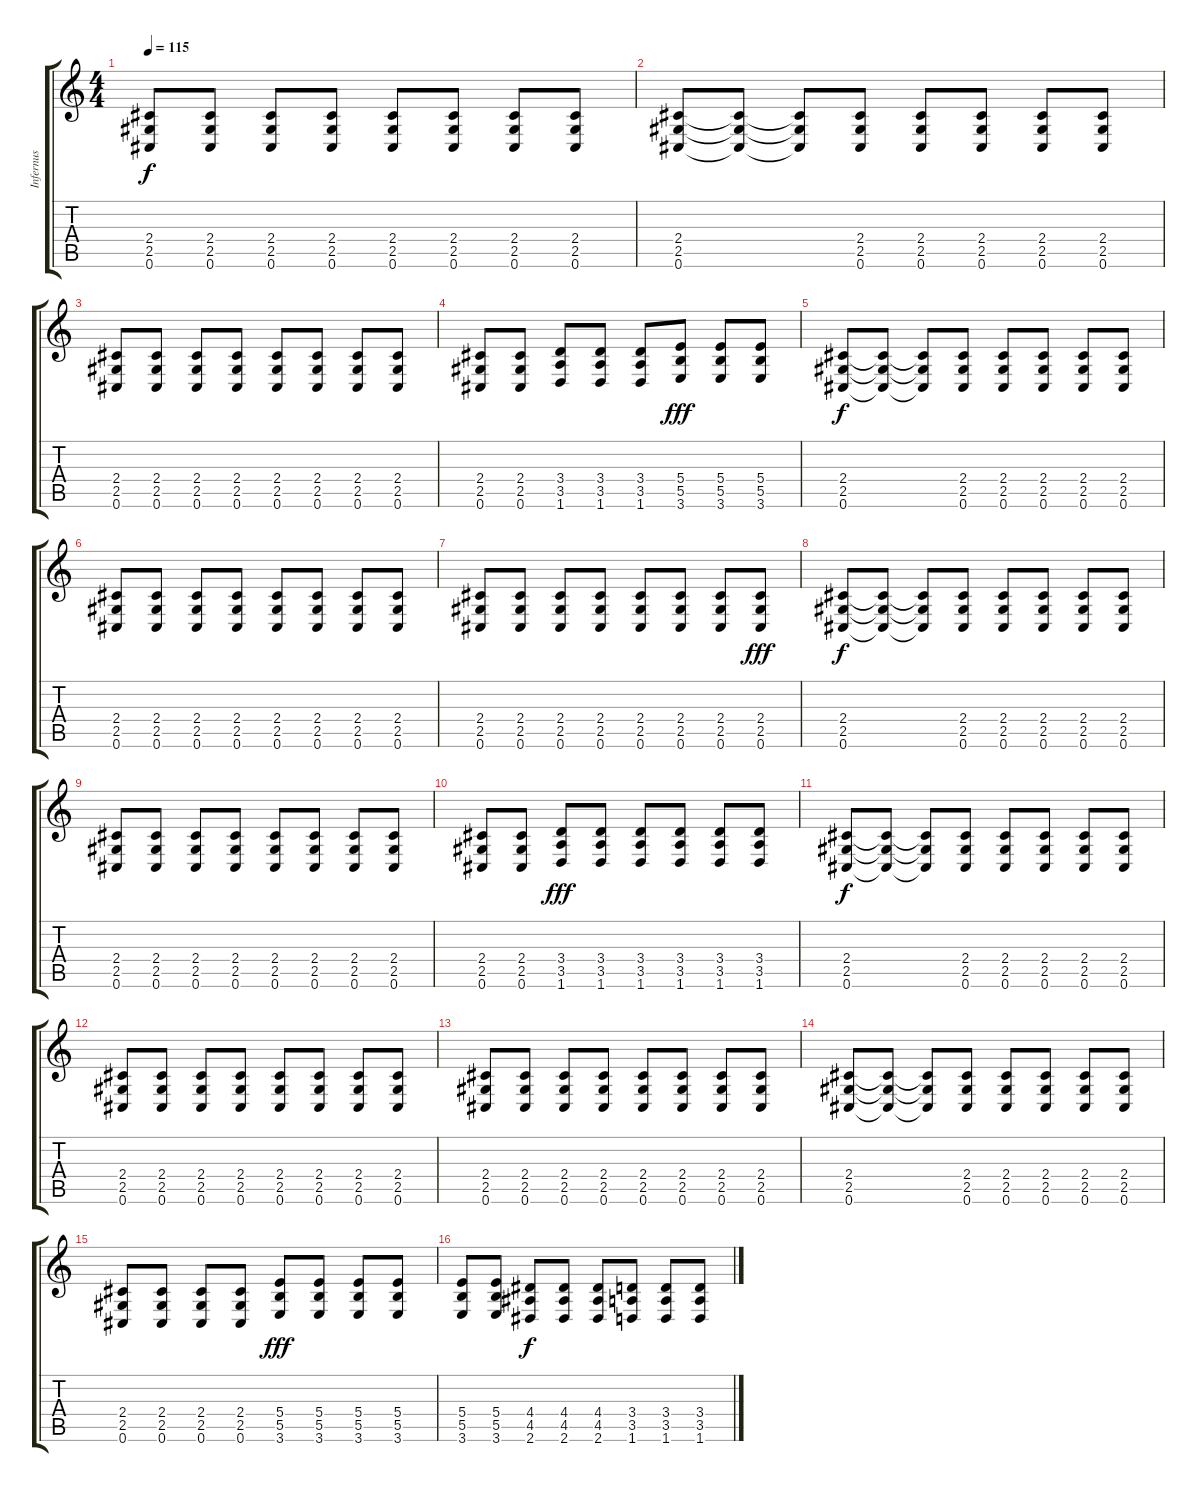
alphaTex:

\track ("Infernus" "Infernus") {instrument distortionguitar}
\staff {score tabs}
\tuning (Db4 Ab3 E3 B2 Gb2 Db2) {hide}
\ts (4 4)
\tempo 115
\clef g2
\ks c
(2.4 2.5 0.6).8{dy f} (2.4 2.5 0.6).8 (2.4 2.5 0.6).8 (2.4 2.5 0.6).8 (2.4 2.5 0.6).8 (2.4 2.5 0.6).8 (2.4 2.5 0.6).8 (2.4 2.5 0.6).8 |
(2.4 2.5 0.6).8 (2.4{t} 2.5{t} 0.6{t}).8 (2.4{t} 2.5{t} 0.6{t}).8 (2.4 2.5 0.6).8 (2.4 2.5 0.6).8 (2.4 2.5 0.6).8 (2.4 2.5 0.6).8 (2.4 2.5 0.6).8 |
(2.4 2.5 0.6).8 (2.4 2.5 0.6).8 (2.4 2.5 0.6).8 (2.4 2.5 0.6).8 (2.4 2.5 0.6).8 (2.4 2.5 0.6).8 (2.4 2.5 0.6).8 (2.4 2.5 0.6).8 |
(2.4 2.5 0.6).8 (2.4 2.5 0.6).8 (3.4 3.5 1.6).8 (3.4 3.5 1.6).8 (3.4 3.5 1.6).8 (5.4 5.5 3.6).8{dy fff} (5.4 5.5 3.6).8 (5.4 5.5 3.6).8 |
(2.4 2.5 0.6).8{dy f volume 12} (2.4{t} 2.5{t} 0.6{t}).8 (2.4{t} 2.5{t} 0.6{t}).8 (2.4 2.5 0.6).8 (2.4 2.5 0.6).8 (2.4 2.5 0.6).8 (2.4 2.5 0.6).8 (2.4 2.5 0.6).8 |
(2.4 2.5 0.6).8 (2.4 2.5 0.6).8 (2.4 2.5 0.6).8 (2.4 2.5 0.6).8 (2.4 2.5 0.6).8 (2.4 2.5 0.6).8 (2.4 2.5 0.6).8 (2.4 2.5 0.6).8 |
(2.4 2.5 0.6).8 (2.4 2.5 0.6).8 (2.4 2.5 0.6).8 (2.4 2.5 0.6).8 (2.4 2.5 0.6).8 (2.4 2.5 0.6).8 (2.4 2.5 0.6).8 (2.4 2.5 0.6).8{dy fff} |
(2.4 2.5 0.6).8{dy f} (2.4{t} 2.5{t} 0.6{t}).8 (2.4{t} 2.5{t} 0.6{t}).8 (2.4 2.5 0.6).8 (2.4 2.5 0.6).8 (2.4 2.5 0.6).8 (2.4 2.5 0.6).8 (2.4 2.5 0.6).8 |
(2.4 2.5 0.6).8 (2.4 2.5 0.6).8 (2.4 2.5 0.6).8 (2.4 2.5 0.6).8 (2.4 2.5 0.6).8 (2.4 2.5 0.6).8 (2.4 2.5 0.6).8 (2.4 2.5 0.6).8 |
(2.4 2.5 0.6).8 (2.4 2.5 0.6).8 (3.4 3.5 1.6).8{dy fff} (3.4 3.5 1.6).8 (3.4 3.5 1.6).8 (3.4 3.5 1.6).8 (3.4 3.5 1.6).8 (3.4 3.5 1.6).8 |
(2.4 2.5 0.6).8{dy f} (2.4{t} 2.5{t} 0.6{t}).8 (2.4{t} 2.5{t} 0.6{t}).8 (2.4 2.5 0.6).8 (2.4 2.5 0.6).8 (2.4 2.5 0.6).8 (2.4 2.5 0.6).8 (2.4 2.5 0.6).8 |
(2.4 2.5 0.6).8 (2.4 2.5 0.6).8 (2.4 2.5 0.6).8 (2.4 2.5 0.6).8 (2.4 2.5 0.6).8 (2.4 2.5 0.6).8 (2.4 2.5 0.6).8 (2.4 2.5 0.6).8 |
(2.4 2.5 0.6).8 (2.4 2.5 0.6).8 (2.4 2.5 0.6).8 (2.4 2.5 0.6).8 (2.4 2.5 0.6).8 (2.4 2.5 0.6).8 (2.4 2.5 0.6).8 (2.4 2.5 0.6).8 |
(2.4 2.5 0.6).8 (2.4{t} 2.5{t} 0.6{t}).8 (2.4{t} 2.5{t} 0.6{t}).8 (2.4 2.5 0.6).8 (2.4 2.5 0.6).8 (2.4 2.5 0.6).8 (2.4 2.5 0.6).8 (2.4 2.5 0.6).8 |
(2.4 2.5 0.6).8 (2.4 2.5 0.6).8 (2.4 2.5 0.6).8 (2.4 2.5 0.6).8 (5.4 5.5 3.6).8{dy fff} (5.4 5.5 3.6).8 (5.4 5.5 3.6).8 (5.4 5.5 3.6).8 |
(5.4 5.5 3.6).8 (5.4 5.5 3.6).8 (4.4 4.5 2.6).8{dy f} (4.4 4.5 2.6).8 (4.4 4.5 2.6).8 (3.4 3.5 1.6).8 (3.4 3.5 1.6).8 (3.4 3.5 1.6).8
